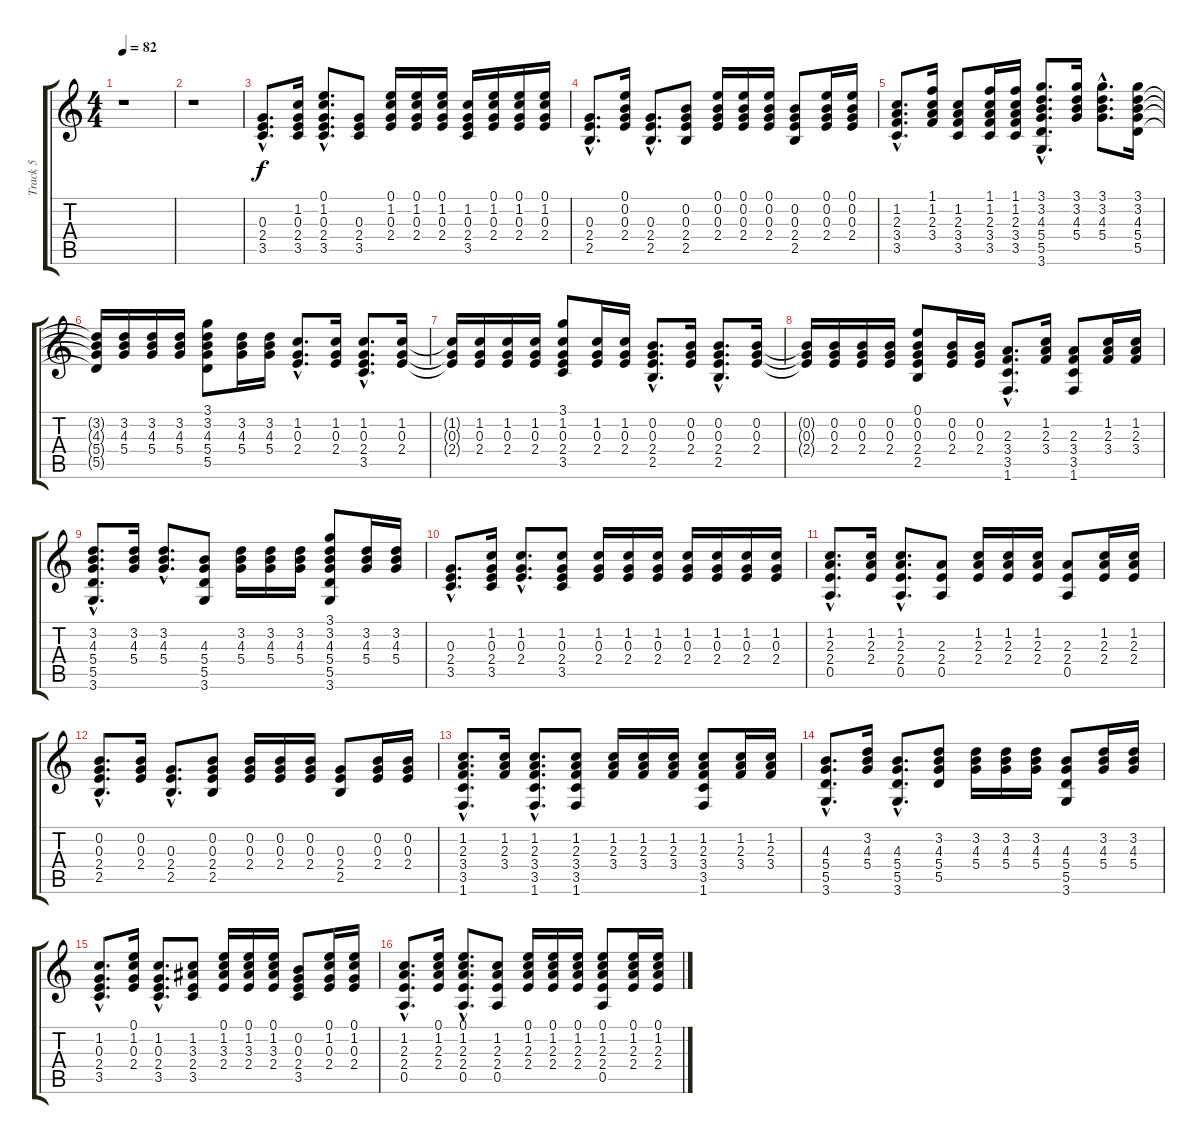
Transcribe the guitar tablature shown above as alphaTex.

\track ("Track 5" "Track 5") {instrument acousticguitarsteel}
\staff {score tabs}
\tuning (E4 B3 G3 D3 A2 E2) {hide}
\ts (4 4)
\tempo 82
\clef g2
\ks c
r.1{dy f} |
r.1 |
(0.3{hac} 2.4{hac} 3.5{hac}).8{d} (1.2 0.3 2.4 3.5).16 (0.1{hac} 1.2{hac} 0.3{hac} 2.4{hac} 3.5{hac}).8{d} (0.3 2.4 3.5).8 (0.1 1.2 0.3 2.4).16 (0.1 1.2 0.3 2.4).16 (0.1 1.2 0.3 2.4).16 (1.2 0.3 2.4 3.5).16 (0.1 1.2 0.3 2.4).16 (0.1 1.2 0.3 2.4).16 (0.1 1.2 0.3 2.4).16 |
(0.3{hac} 2.4{hac} 2.5{hac}).8{d} (0.1 0.2 0.3 2.4).16 (0.3{hac} 2.4{hac} 2.5{hac}).8{d} (0.2 0.3 2.4 2.5).8 (0.1 0.2 0.3 2.4).16 (0.1 0.2 0.3 2.4).16 (0.1 0.2 0.3 2.4).16 (0.2 0.3 2.4 2.5).8 (0.1 0.2 0.3 2.4).16 (0.1 0.2 0.3 2.4).16 |
(1.2{hac} 2.3{hac} 3.4{hac} 3.5{hac}).8{d} (1.1 1.2 2.3 3.4).16 (1.2 2.3 3.4 3.5).8 (1.1 1.2 2.3 3.4 3.5).16 (1.1 1.2 2.3 3.4 3.5).16 (3.1{hac} 3.2{hac} 4.3{hac} 5.4{hac} 5.5{hac} 3.6{hac}).8{d} (3.1 3.2 4.3 5.4).16 (3.1{hac} 3.2{hac} 4.3{hac} 5.4{hac}).8{d} (3.1 3.2 4.3 5.4 5.5).16 |
(3.2{t} 4.3{t} 5.4{t} 5.5{t}).16 (3.2 4.3 5.4).16 (3.2 4.3 5.4).16 (3.2 4.3 5.4).16 (3.1 3.2 4.3 5.4 5.5).8 (3.2 4.3 5.4).16 (3.2 4.3 5.4).16 (1.2{hac} 0.3{hac} 2.4{hac}).8{d} (1.2 0.3 2.4).16 (1.2{hac} 0.3{hac} 2.4{hac} 3.5{hac}).8{d} (1.2 0.3 2.4).16 |
(1.2{t} 0.3{t} 2.4{t}).16 (1.2 0.3 2.4).16 (1.2 0.3 2.4).16 (1.2 0.3 2.4).16 (3.1 1.2 0.3 2.4 3.5).8 (1.2 0.3 2.4).16 (1.2 0.3 2.4).16 (0.2{hac} 0.3{hac} 2.4{hac} 2.5{hac}).8{d} (0.2 0.3 2.4).16 (0.2{hac} 0.3{hac} 2.4{hac} 2.5{hac}).8{d} (0.2 0.3 2.4).16 |
(0.2{t} 0.3{t} 2.4{t}).16 (0.2 0.3 2.4).16 (0.2 0.3 2.4).16 (0.2 0.3 2.4).16 (0.1 0.2 0.3 2.4 2.5).8 (0.2 0.3 2.4).16 (0.2 0.3 2.4).16 (2.3{hac} 3.4{hac} 3.5{hac} 1.6{hac}).8{d} (1.2 2.3 3.4).16 (2.3 3.4 3.5 1.6).8 (1.2 2.3 3.4).16 (1.2 2.3 3.4).16 |
(3.2{hac} 4.3{hac} 5.4{hac} 5.5{hac} 3.6{hac}).8{d} (3.2 4.3 5.4).16 (3.2{hac} 4.3{hac} 5.4{hac}).8{d} (4.3 5.4 5.5 3.6).8 (3.2 4.3 5.4).16 (3.2 4.3 5.4).16 (3.2 4.3 5.4).16 (3.1 3.2 4.3 5.4 5.5 3.6).8 (3.2 4.3 5.4).16 (3.2 4.3 5.4).16 |
(0.3{hac} 2.4{hac} 3.5{hac}).8{d} (1.2 0.3 2.4 3.5).16 (1.2{hac} 0.3{hac} 2.4{hac}).8{d} (1.2 0.3 2.4 3.5).8 (1.2 0.3 2.4).16 (1.2 0.3 2.4).16 (1.2 0.3 2.4).16 (1.2 0.3 2.4).16 (1.2 0.3 2.4).16 (1.2 0.3 2.4).16 (1.2 0.3 2.4).16 |
(1.2{hac} 2.3{hac} 2.4{hac} 0.5{hac}).8{d} (1.2 2.3 2.4).16 (1.2{hac} 2.3{hac} 2.4{hac} 0.5{hac}).8{d} (2.3 2.4 0.5).8 (1.2 2.3 2.4).16 (1.2 2.3 2.4).16 (1.2 2.3 2.4).16 (2.3 2.4 0.5).8 (1.2 2.3 2.4).16 (1.2 2.3 2.4).16 |
(0.2{hac} 0.3{hac} 2.4{hac} 2.5{hac}).8{d} (0.2 0.3 2.4).16 (0.3{hac} 2.4{hac} 2.5{hac}).8{d} (0.2 0.3 2.4 2.5).8 (0.2 0.3 2.4).16 (0.2 0.3 2.4).16 (0.2 0.3 2.4).16 (0.3 2.4 2.5).8 (0.2 0.3 2.4).16 (0.2 0.3 2.4).16 |
(1.2{hac} 2.3{hac} 3.4{hac} 3.5{hac} 1.6{hac}).8{d} (1.2 2.3 3.4).16 (1.2{hac} 2.3{hac} 3.4{hac} 3.5{hac} 1.6{hac}).8{d} (1.2 2.3 3.4 3.5 1.6).8 (1.2 2.3 3.4).16 (1.2 2.3 3.4).16 (1.2 2.3 3.4).16 (1.2 2.3 3.4 3.5 1.6).8 (1.2 2.3 3.4).16 (1.2 2.3 3.4).16 |
(4.3{hac} 5.4{hac} 5.5{hac} 3.6{hac}).8{d} (3.2 4.3 5.4).16 (4.3{hac} 5.4{hac} 5.5{hac} 3.6{hac}).8{d} (3.2 4.3 5.4 5.5).8 (3.2 4.3 5.4).16 (3.2 4.3 5.4).16 (3.2 4.3 5.4).16 (4.3 5.4 5.5 3.6).8 (3.2 4.3 5.4).16 (3.2 4.3 5.4).16 |
(1.2{hac} 0.3{hac} 2.4{hac} 3.5{hac}).8{d} (0.1 1.2 0.3 2.4).16 (1.2{hac} 0.3{hac} 2.4{hac} 3.5{hac}).8{d} (1.2 3.3 2.4 3.5).8 (0.1 1.2 3.3 2.4).16 (0.1 1.2 3.3 2.4).16 (0.1 1.2 3.3 2.4).16 (0.2 0.3 2.4 3.5).8 (0.1 1.2 0.3 2.4).16 (0.1 1.2 0.3 2.4).16 |
(1.2{hac} 2.3{hac} 2.4{hac} 0.5{hac}).8{d} (0.1 1.2 2.3 2.4).16 (0.1{hac} 1.2{hac} 2.3{hac} 2.4{hac} 0.5{hac}).8{d} (1.2 2.3 2.4 0.5).8 (0.1 1.2 2.3 2.4).16 (0.1 1.2 2.3 2.4).16 (0.1 1.2 2.3 2.4).16 (0.1 1.2 2.3 2.4 0.5).8 (0.1 1.2 2.3 2.4).16 (0.1 1.2 2.3 2.4).16
